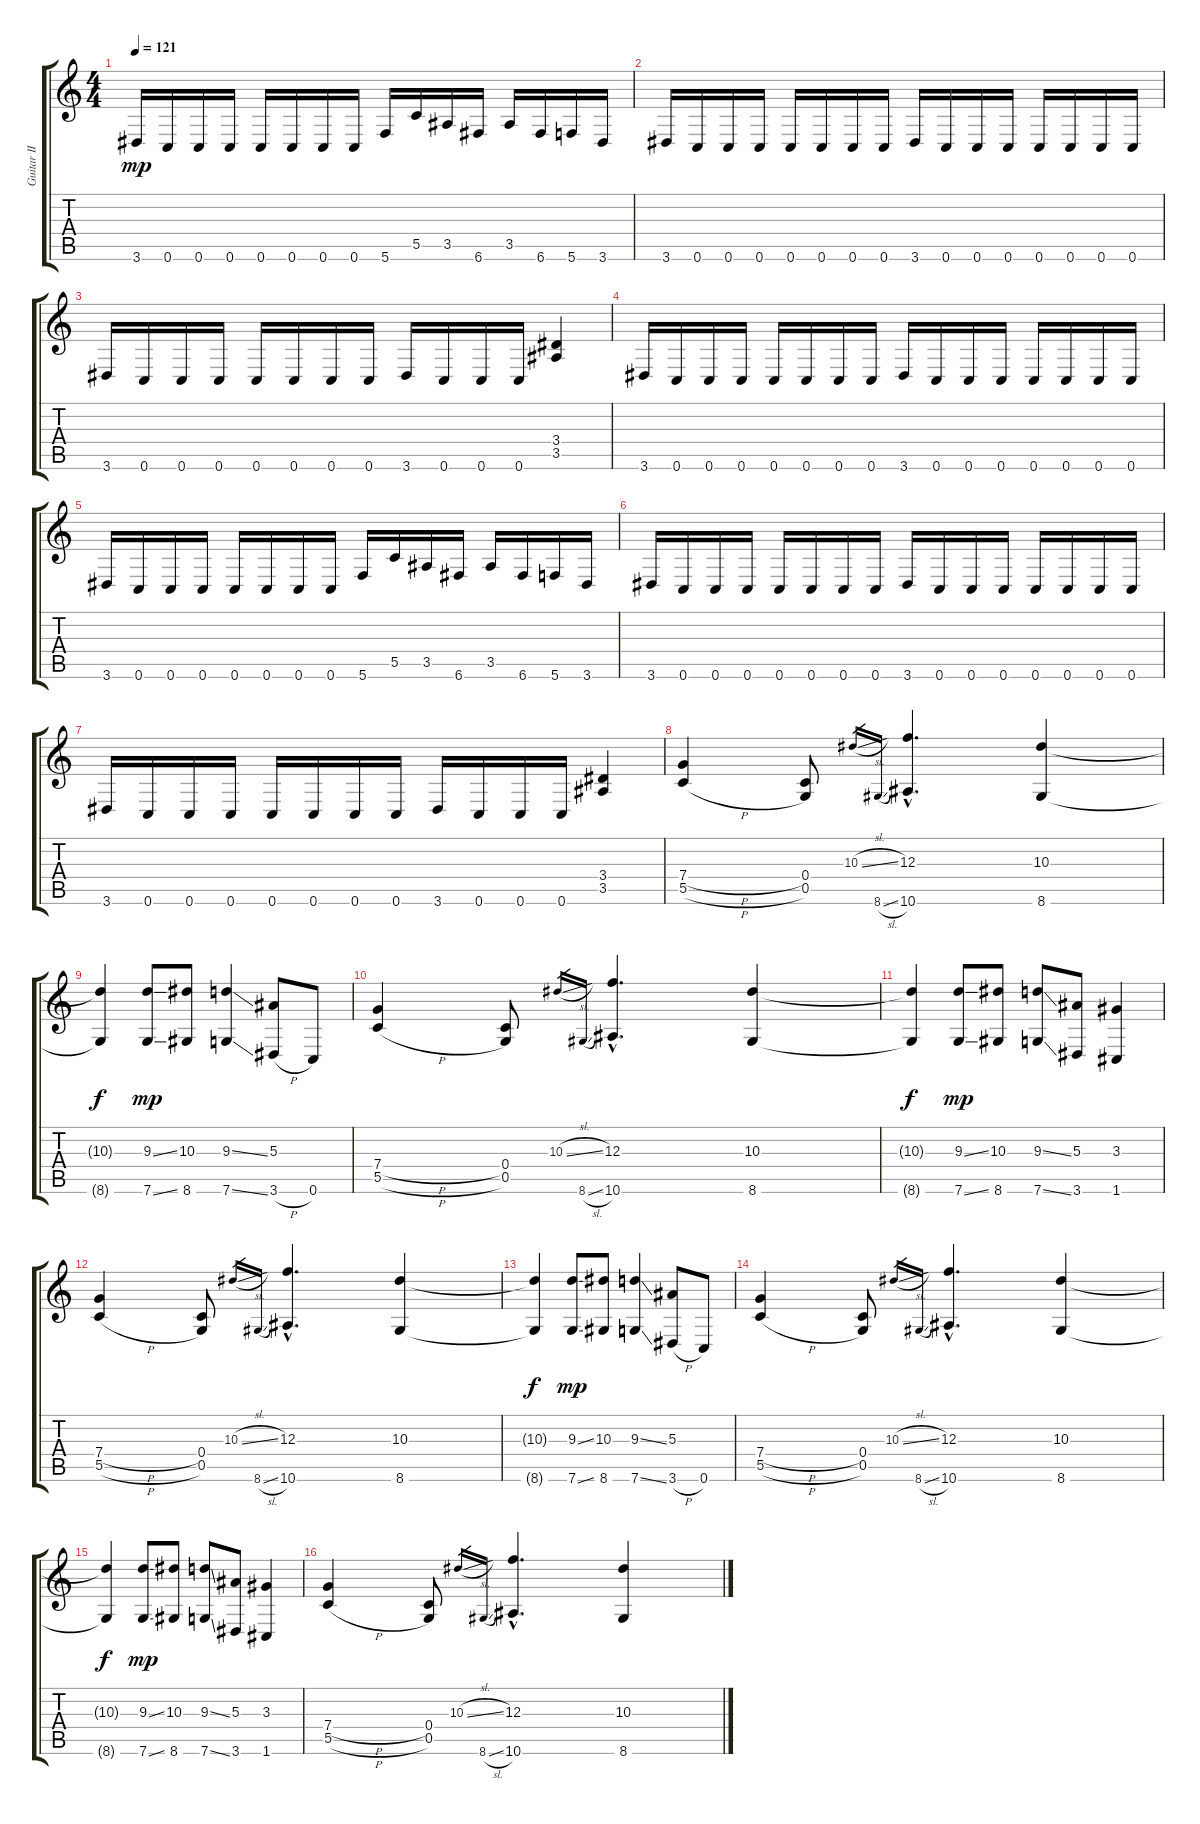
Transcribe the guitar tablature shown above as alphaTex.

\track ("Guitar II" "Guitar II") {instrument distortionguitar}
\staff {score tabs}
\tuning (D4 A3 F3 C3 G2 C2) {hide}
\ts (4 4)
\tempo 121
\clef g2
\ks c
3.6.16{dy mp} 0.6.16 0.6.16 0.6.16 0.6.16 0.6.16 0.6.16 0.6.16 5.6.16 5.5.16 3.5.16 6.6.16 3.5.16 6.6.16 5.6.16 3.6.16 |
3.6.16 0.6.16 0.6.16 0.6.16 0.6.16 0.6.16 0.6.16 0.6.16 3.6.16 0.6.16 0.6.16 0.6.16 0.6.16 0.6.16 0.6.16 0.6.16 |
3.6.16 0.6.16 0.6.16 0.6.16 0.6.16 0.6.16 0.6.16 0.6.16 3.6.16 0.6.16 0.6.16 0.6.16 (3.4 3.5).4 |
3.6.16 0.6.16 0.6.16 0.6.16 0.6.16 0.6.16 0.6.16 0.6.16 3.6.16 0.6.16 0.6.16 0.6.16 0.6.16 0.6.16 0.6.16 0.6.16 |
3.6.16 0.6.16 0.6.16 0.6.16 0.6.16 0.6.16 0.6.16 0.6.16 5.6.16 5.5.16 3.5.16 6.6.16 3.5.16 6.6.16 5.6.16 3.6.16 |
3.6.16 0.6.16 0.6.16 0.6.16 0.6.16 0.6.16 0.6.16 0.6.16 3.6.16 0.6.16 0.6.16 0.6.16 0.6.16 0.6.16 0.6.16 0.6.16 |
3.6.16 0.6.16 0.6.16 0.6.16 0.6.16 0.6.16 0.6.16 0.6.16 3.6.16 0.6.16 0.6.16 0.6.16 (3.4 3.5).4 |
(7.4{h} 5.5{h}).4 (0.4 0.5).8 10.3{sl}.16{gr} 8.6{sl}.16{gr} (12.3 10.6{hac}).4{d} (10.3 8.6).4 |
(10.3{t} 8.6{t}).4{dy f} (9.3{ss} 7.6{ss}).8{dy mp} (10.3 8.6).8 (9.3{ss} 7.6{ss}).4 (5.3 3.6{h}).8 0.6.8 |
(7.4{h} 5.5{h}).4 (0.4 0.5).8 10.3{sl}.16{gr} 8.6{sl}.16{gr} (12.3 10.6{hac}).4{d} (10.3 8.6).4 |
(10.3{t} 8.6{t}).4{dy f} (9.3{ss} 7.6{ss}).8{dy mp} (10.3 8.6).8 (9.3{ss} 7.6{ss}).8 (5.3 3.6).8 (3.3 1.6).4 |
(7.4{h} 5.5{h}).4 (0.4 0.5).8 10.3{sl}.16{gr} 8.6{sl}.16{gr} (12.3 10.6{hac}).4{d} (10.3 8.6).4 |
(10.3{t} 8.6{t}).4{dy f} (9.3{ss} 7.6{ss}).8{dy mp} (10.3 8.6).8 (9.3{ss} 7.6{ss}).4 (5.3 3.6{h}).8 0.6.8 |
(7.4{h} 5.5{h}).4 (0.4 0.5).8 10.3{sl}.16{gr} 8.6{sl}.16{gr} (12.3 10.6{hac}).4{d} (10.3 8.6).4 |
(10.3{t} 8.6{t}).4{dy f} (9.3{ss} 7.6{ss}).8{dy mp} (10.3 8.6).8 (9.3{ss} 7.6{ss}).8 (5.3 3.6).8 (3.3 1.6).4 |
(7.4{h} 5.5{h}).4 (0.4 0.5).8 10.3{sl}.16{gr} 8.6{sl}.16{gr} (12.3 10.6{hac}).4{d} (10.3 8.6).4
